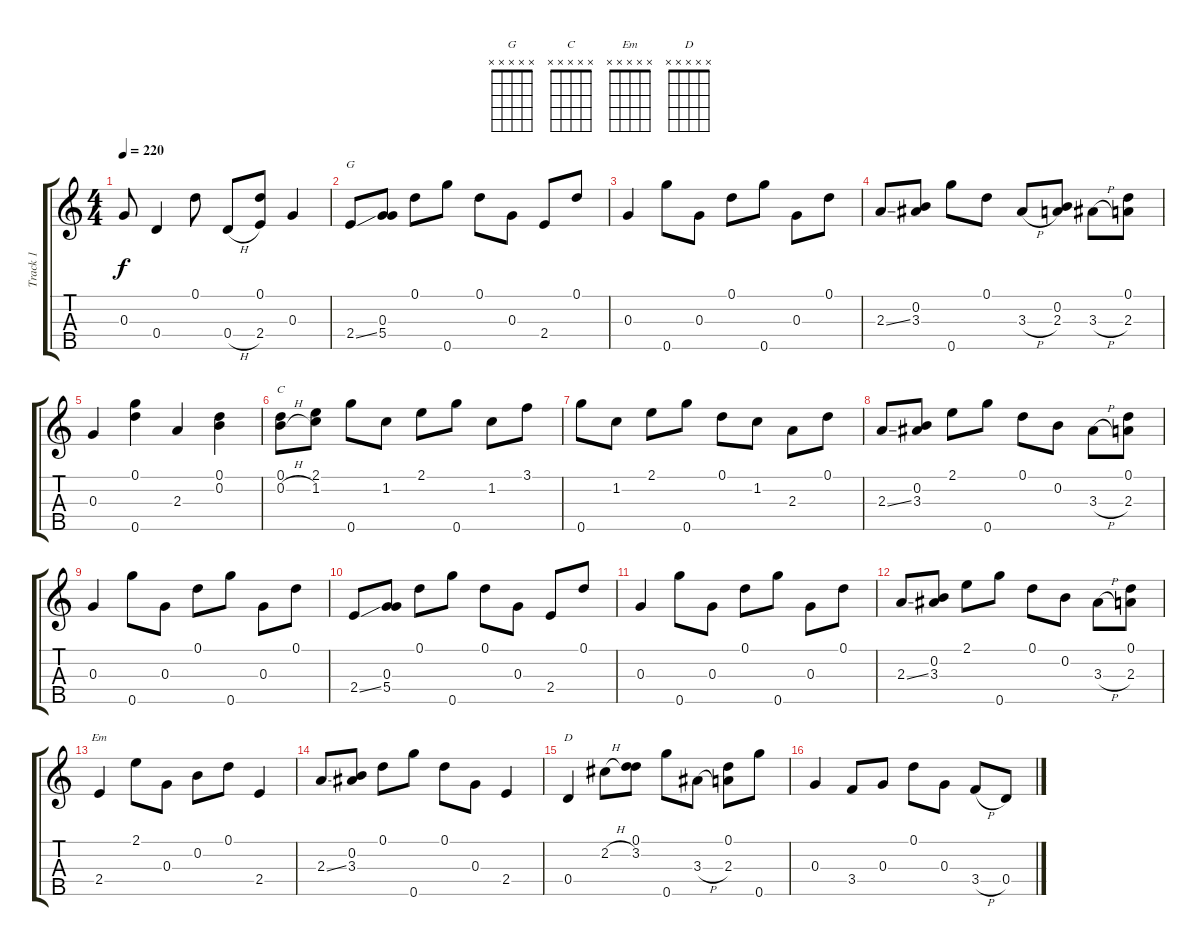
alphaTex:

\track ("Track 1" "Track 1") {instrument banjo}
\staff {score tabs}
\tuning (D4 B3 G3 D3 G4) {hide}
\displaytranspose 12
\chord ("G" x x x x x)
\chord ("C" x x x x x)
\chord ("Em" x x x x x)
\chord ("D" x x x x x)
\ts (4 4)
\tempo 220
\clef g2
\ks c
0.3.8{dy f instrument banjo} 0.4.4 0.1.8 0.4{h}.8 (0.1 2.4).8 0.3.4 |
2.4{ss}.8{ch "G"} (0.3 5.4).8 0.1.8 0.5.8 0.1.8 0.3.8 2.4.8 0.1.8 |
0.3.4 0.5.8 0.3.8 0.1.8 0.5.8 0.3.8 0.1.8 |
2.3{ss}.8 (0.2 3.3).8 0.5.8 0.1.8 3.3{h}.8 (0.2 2.3).8 3.3{h}.8 (0.1 2.3).8 |
0.3.4 (0.1 0.5).4 2.3.4 (0.1 0.2).4 |
(0.1 0.2{h}).8{ch "C"} (2.1 1.2).8 0.5.8 1.2.8 2.1.8 0.5.8 1.2.8 3.1.8 |
0.5.8 1.2.8 2.1.8 0.5.8 0.1.8 1.2.8 2.3.8 0.1.8 |
2.3{ss}.8 (0.2 3.3).8 2.1.8 0.5.8 0.1.8 0.2.8 3.3{h}.8 (0.1 2.3).8 |
0.3.4 0.5.8 0.3.8 0.1.8 0.5.8 0.3.8 0.1.8 |
2.4{ss}.8 (0.3 5.4).8 0.1.8 0.5.8 0.1.8 0.3.8 2.4.8 0.1.8 |
0.3.4 0.5.8 0.3.8 0.1.8 0.5.8 0.3.8 0.1.8 |
2.3{ss}.8 (0.2 3.3).8 2.1.8 0.5.8 0.1.8 0.2.8 3.3{h}.8 (0.1 2.3).8 |
2.4.4{ch "Em"} 2.1.8 0.3.8 0.2.8 0.1.8 2.4.4 |
2.3{ss}.8 (0.2 3.3).8 0.1.8 0.5.8 0.1.8 0.3.8 2.4.4 |
0.4.4{ch "D"} 2.2{h}.8 (0.1 3.2).8 0.5.8 3.3{h}.8 (0.1 2.3).8 0.5.8 |
0.3.4 3.4.8 0.3.8 0.1.8 0.3.8 3.4{h}.8 0.4.8
